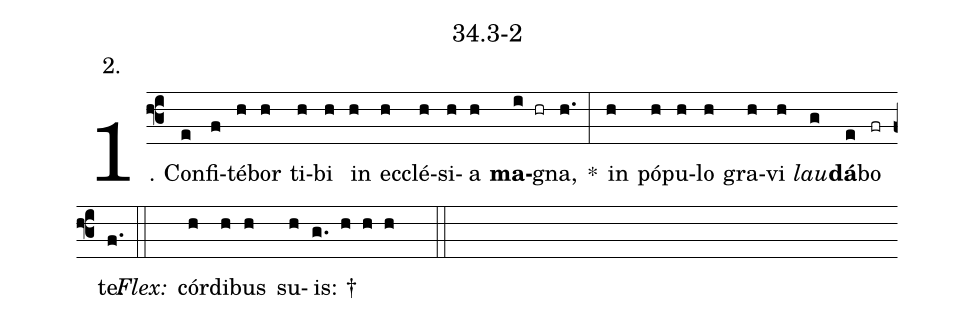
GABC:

name: 34.3-2;
annotation: 2.;
%%
(f3)1. Con(e)fi(f)té(h)bor(h) ti(h)bi(h) in(h) ec(h)clé(h)si(h)a(h) <b>ma</b>(i hr)gna,(h.) *(:) in(h) pó(h)pu(h)lo(h) gra(h)vi(h) <i>lau</i>(g)<b>dá</b>(e)bo(fr) te.(f.) (::)
<i>Flex:</i>()  cór(h)di(h)bus(h) su(h)is: †(g. h h h  ::)

%E(h) u(h) o(h) u(g) a(e) e.(f.) (::)
